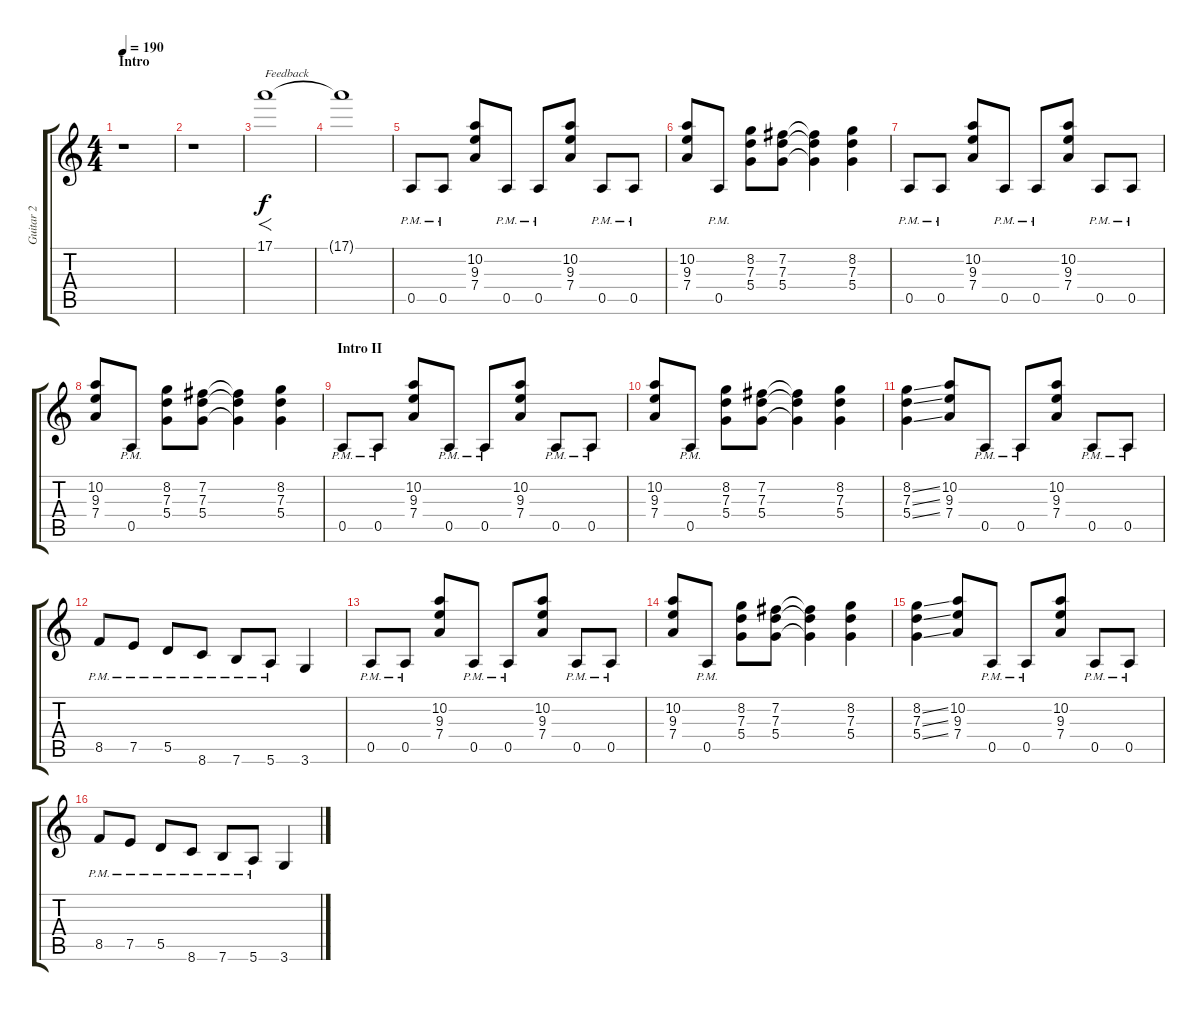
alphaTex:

\track ("Guitar 2" "Guitar 2") {instrument overdrivenguitar}
\staff {score tabs}
\tuning (E4 B3 G3 D3 A2 E2) {hide}
\ts (4 4)
\section ("" "Intro")
\tempo 190
\clef g2
\ks c
r.1{dy f instrument overdrivenguitar} |
r.1 |
17.1.1{f txt "Feedback"} |
17.1{t}.1 |
0.5{pm}.8 0.5{pm}.8 (10.2 9.3 7.4).8 0.5{pm}.8 0.5{pm}.8 (10.2 9.3 7.4).8 0.5{pm}.8 0.5{pm}.8 |
(10.2 9.3 7.4).8 0.5{pm}.8 (8.2 7.3 5.4).8 (7.2 7.3 5.4).8 (7.2{t} 7.3{t} 5.4{t}).4 (8.2 7.3 5.4).4 |
0.5{pm}.8 0.5{pm}.8 (10.2 9.3 7.4).8 0.5{pm}.8 0.5{pm}.8 (10.2 9.3 7.4).8 0.5{pm}.8 0.5{pm}.8 |
(10.2 9.3 7.4).8 0.5{pm}.8 (8.2 7.3 5.4).8 (7.2 7.3 5.4).8 (7.2{t} 7.3{t} 5.4{t}).4 (8.2 7.3 5.4).4 |
\section ("" "Intro II")
0.5{pm}.8 0.5{pm}.8 (10.2 9.3 7.4).8 0.5{pm}.8 0.5{pm}.8 (10.2 9.3 7.4).8 0.5{pm}.8 0.5{pm}.8 |
(10.2 9.3 7.4).8 0.5{pm}.8 (8.2 7.3 5.4).8 (7.2 7.3 5.4).8 (7.2{t} 7.3{t} 5.4{t}).4 (8.2 7.3 5.4).4 |
(8.2{ss} 7.3{ss} 5.4{ss}).4 (10.2 9.3 7.4).8 0.5{pm}.8 0.5{pm}.8 (10.2 9.3 7.4).8 0.5{pm}.8 0.5{pm}.8 |
8.5{pm}.8 7.5{pm}.8 5.5{pm}.8 8.6{pm}.8 7.6{pm}.8 5.6{pm}.8 3.6.4 |
0.5{pm}.8 0.5{pm}.8 (10.2 9.3 7.4).8 0.5{pm}.8 0.5{pm}.8 (10.2 9.3 7.4).8 0.5{pm}.8 0.5{pm}.8 |
(10.2 9.3 7.4).8 0.5{pm}.8 (8.2 7.3 5.4).8 (7.2 7.3 5.4).8 (7.2{t} 7.3{t} 5.4{t}).4 (8.2 7.3 5.4).4 |
(8.2{ss} 7.3{ss} 5.4{ss}).4 (10.2 9.3 7.4).8 0.5{pm}.8 0.5{pm}.8 (10.2 9.3 7.4).8 0.5{pm}.8 0.5{pm}.8 |
8.5{pm}.8 7.5{pm}.8 5.5{pm}.8 8.6{pm}.8 7.6{pm}.8 5.6{pm}.8 3.6.4
